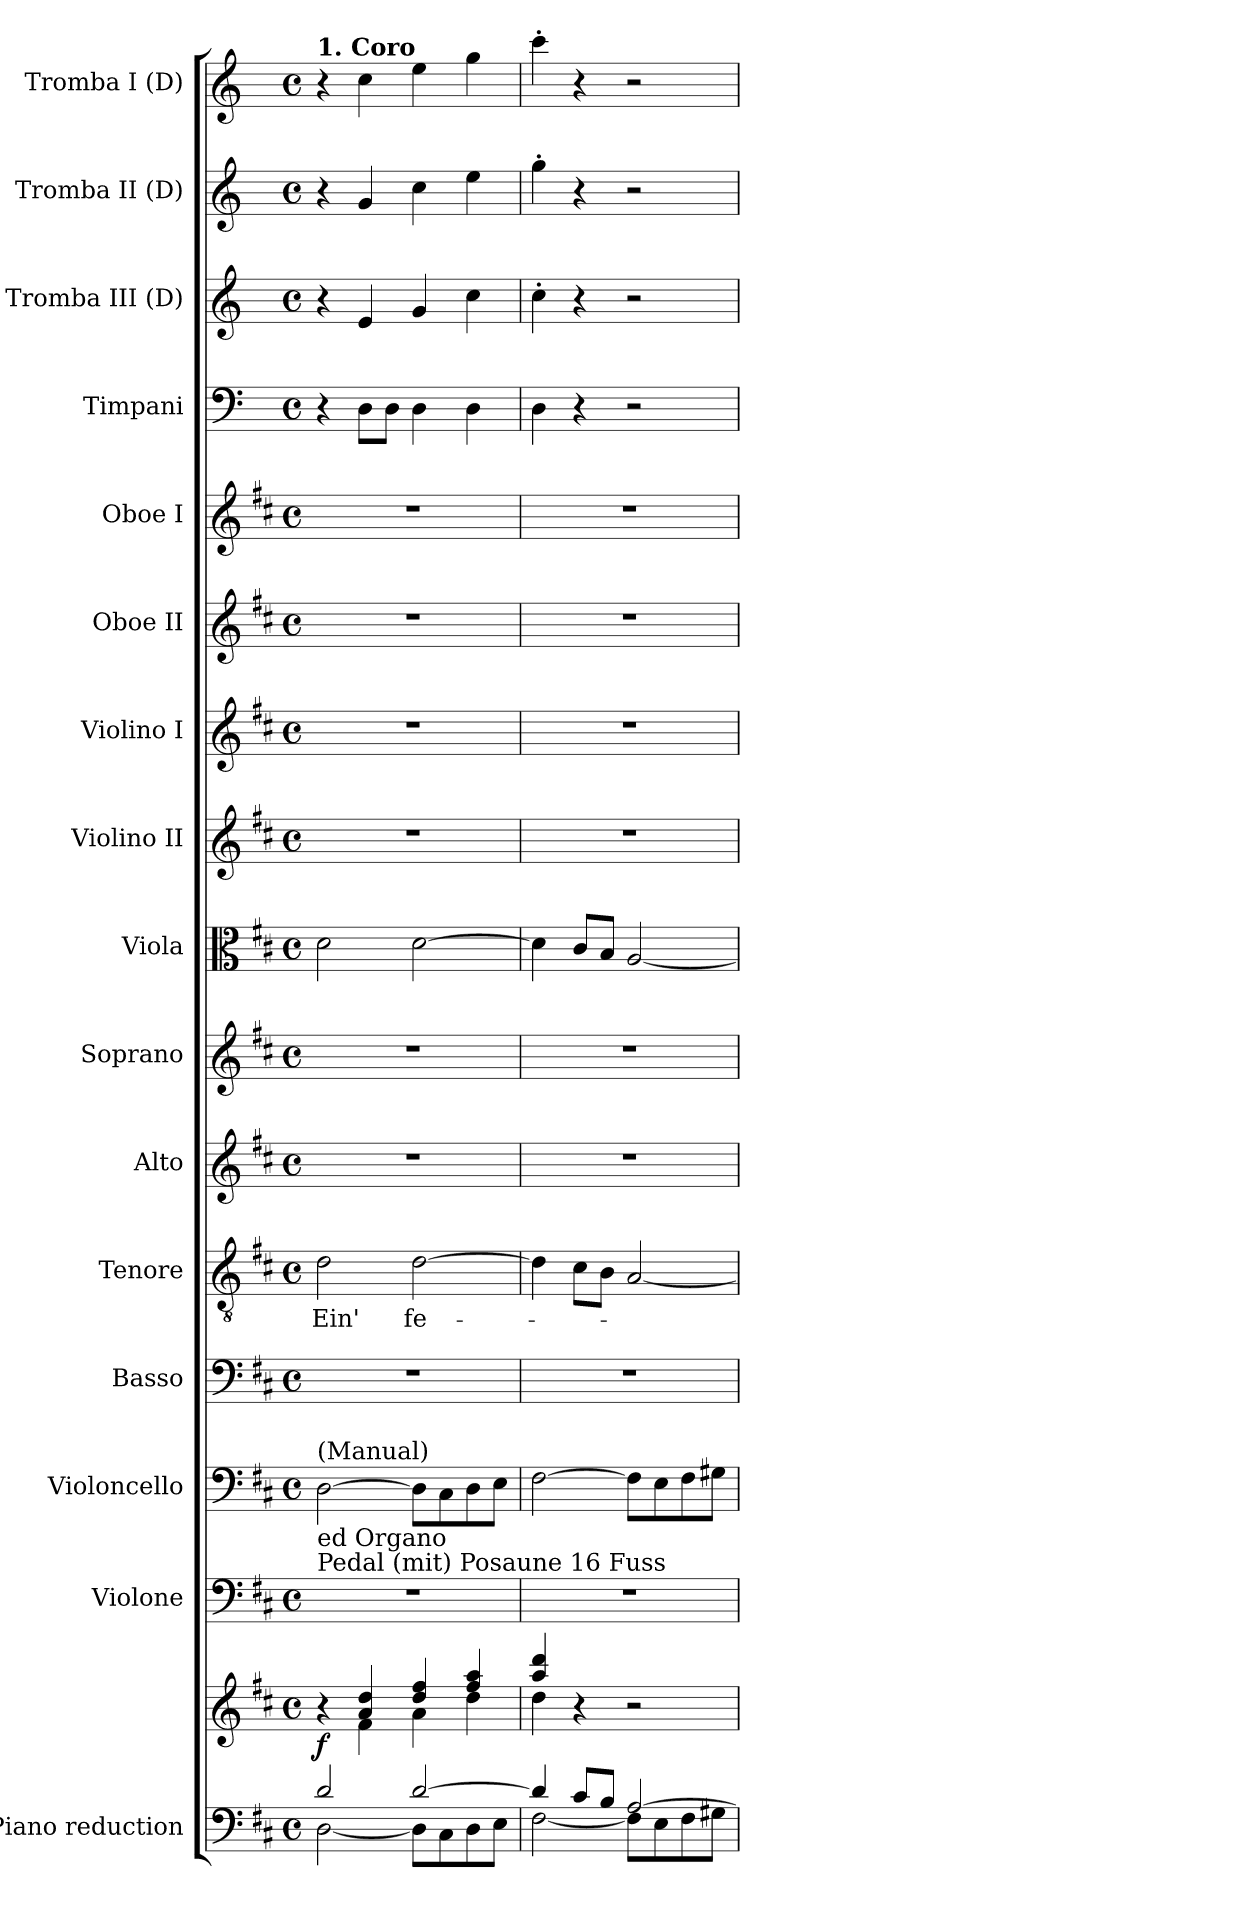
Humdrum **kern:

**kern	**kern	**dynam	**kern	**kern	**kern	**kern	**text	**kern	**kern	**kern	**kern	**kern	**kern	**kern	**kern	**kern	**kern	**kern
*part16	*part16	*part16	*part15	*part14	*part13	*part12	*part12	*part11	*part10	*part9	*part8	*part7	*part6	*part5	*part4	*part3	*part2	*part1
*staff17	*staff16	*staff16/17	*staff15	*staff14	*staff13	*staff12	*staff12	*staff11	*staff10	*staff9	*staff8	*staff7	*staff6	*staff5	*staff4	*staff3	*staff2	*staff1
*I"Piano reduction	*	*	*I"Violone	*I"Violoncello	*I"Basso	*I"Tenore	*	*I"Alto	*I"Soprano	*I"Viola	*I"Violino II	*I"Violino I	*I"Oboe II	*I"Oboe I	*I"Timpani	*I"Tromba III (D)	*I"Tromba II (D)	*I"Tromba I (D)
*I'Pno	*	*	*	*	*	*	*	*	*	*	*	*	*I'Ob	*I'Ob	*I'Timp	*	*	*
*stria5	*stria5	*	*	*	*	*	*	*	*	*	*	*	*	*	*	*	*	*
*clefF4	*clefG2	*	*clefF4	*clefF4	*clefF4	*clefGv2	*	*clefG2	*clefG2	*clefC3	*clefG2	*clefG2	*clefG2	*clefG2	*clefF4	*clefG2	*clefG2	*clefG2
*	*	*	*ITrd7c12	*	*	*	*	*	*	*	*	*	*	*	*	*ITrd-1c-2	*ITrd-1c-2	*ITrd-1c-2
*k[f#c#]	*k[f#c#]	*	*k[f#c#]	*k[f#c#]	*k[f#c#]	*k[f#c#]	*	*k[f#c#]	*k[f#c#]	*k[f#c#]	*k[f#c#]	*k[f#c#]	*k[f#c#]	*k[f#c#]	*k[]	*k[f#c#]	*k[f#c#]	*k[f#c#]
*M4/4	*M4/4	*	*M4/4	*M4/4	*M4/4	*M4/4	*	*M4/4	*M4/4	*M4/4	*M4/4	*M4/4	*M4/4	*M4/4	*M4/4	*M4/4	*M4/4	*M4/4
*met(c)	*met(c)	*	*met(c)	*met(c)	*met(c)	*met(c)	*	*met(c)	*met(c)	*met(c)	*met(c)	*met(c)	*met(c)	*met(c)	*met(c)	*met(c)	*met(c)	*met(c)
=1	=1	=1	=1	=1	=1	=1	=1	=1	=1	=1	=1	=1	=1	=1	=1	=1	=1	=1
*^	*^	*	*	*	*	*	*	*	*	*	*	*	*	*	*	*	*	*
!	!	!	!	!	!	!	!	!	!	!	!	!	!	!	!	!	!	!	!	!LO:TX:a:B:t=1. Coro
!	!	!	!	!	!	!LO:TX:b:t=ed Organo	!	!	!	!	!	!	!	!	!	!	!	!	!	!
!	!	!	!	!	!	!LO:TX:a:t=(Manual)	!	!	!	!	!	!	!	!	!	!	!	!	!	!
!	!	!	!	!	!LO:TX:a:t=Pedal (mit) Posaune 16 Fuss	!	!	!	!	!	!	!	!	!	!	!	!	!	!	!
!	!	!	!	!LO:DY:b	!	!	!	!	!LO:LY:b	!	!	!	!	!	!	!	!	!	!	!
2d/	[2D\	4r	4ryy	f	1r	[2D\	1r	2d\	Ein'	1r	1r	2d\	1r	1r	1r	1r	4r	4r	4r	4r
.	.	4a/ 4dd/	4f#\	.	.	.	.	.	.	.	.	.	.	.	.	.	8D\L	4f#/	4a/	4dd\
.	.	.	.	.	.	.	.	.	.	.	.	.	.	.	.	.	8D\J	.	.	.
!	!	!	!	!	!	!	!	!	!LO:LY:b	!	!	!	!	!	!	!	!	!	!	!
[2d/	8D\L]	4dd/ 4ff#/	4a\	.	.	8D\L]	.	[2d\	fe-	.	.	[2d\	.	.	.	.	4D\	4a/	4dd\	4ff#\
.	8C#\	.	.	.	.	8C#\	.	.	.	.	.	.	.	.	.	.	.	.	.	.
.	8D\	4ff#/ 4aa/	4dd\	.	.	8D\	.	.	.	.	.	.	.	.	.	.	4D\	4dd\	4ff#\	4aa\
.	8E\J	.	.	.	.	8E\J	.	.	.	.	.	.	.	.	.	.	.	.	.	.
=2	=2	=2	=2	=2	=2	=2	=2	=2	=2	=2	=2	=2	=2	=2	=2	=2	=2	=2	=2	=2
4d/]	[2F#\	4aa/ 4ddd/	4dd\	.	1r	[2F#\	1r	4d\]	.	1r	1r	4d\]	1r	1r	1r	1r	4D\	4dd'\	4aa'\	4ddd'\
8c#/L	.	4r	4ryy	.	.	.	.	8c#\L	.	.	.	8c#/L	.	.	.	.	4r	4r	4r	4r
8B/J	.	.	.	.	.	.	.	8B\J	.	.	.	8B/J	.	.	.	.	.	.	.	.
[2A/	8F#\L]	2r	2ryy	.	.	8F#\L]	.	[2A/	.	.	.	[2A/	.	.	.	.	2r	2r	2r	2r
.	8E\	.	.	.	.	8E\	.	.	.	.	.	.	.	.	.	.	.	.	.	.
.	8F#\	.	.	.	.	8F#\	.	.	.	.	.	.	.	.	.	.	.	.	.	.
.	8G#X\J	.	.	.	.	8G#X\J	.	.	.	.	.	.	.	.	.	.	.	.	.	.
*v	*v	*	*	*	*	*	*	*	*	*	*	*	*	*	*	*	*	*	*	*
*	*v	*v	*	*	*	*	*	*	*	*	*	*	*	*	*	*	*	*	*
=	=	=	=	=	=	=	=	=	=	=	=	=	=	=	=	=	=	=
*-	*-	*-	*-	*-	*-	*-	*-	*-	*-	*-	*-	*-	*-	*-	*-	*-	*-	*-
